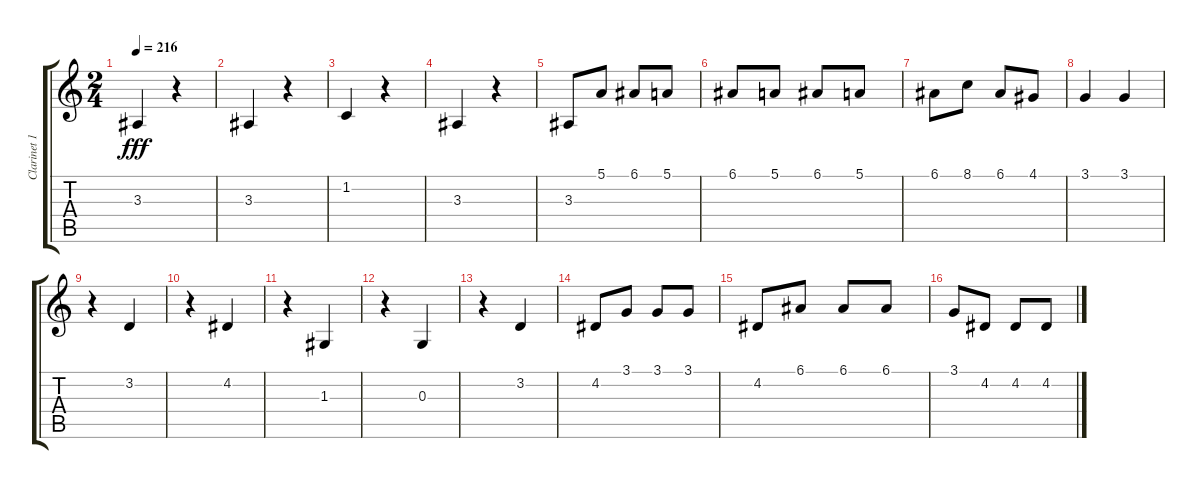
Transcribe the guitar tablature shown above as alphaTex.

\track ("Clarinet 1" "Clarinet 1") {instrument clarinet}
\staff {score tabs}
\tuning (E4 B3 G3 D3 A2 E2) {hide}
\ts (2 4)
\tempo 216
\clef g2
\ks c
3.3.4{dy fff} r.4 |
3.3.4 r.4 |
1.2.4 r.4 |
3.3.4 r.4 |
3.3.8 5.1.8 6.1.8 5.1.8 |
6.1.8 5.1.8 6.1.8 5.1.8 |
6.1.8 8.1.8 6.1.8 4.1.8 |
3.1.4 3.1.4 |
r.4 3.2.4 |
r.4 4.2.4 |
r.4 1.3.4 |
r.4 0.3.4 |
r.4 3.2.4 |
4.2.8 3.1.8 3.1.8 3.1.8 |
4.2.8 6.1.8 6.1.8 6.1.8 |
3.1.8 4.2.8 4.2.8 4.2.8
